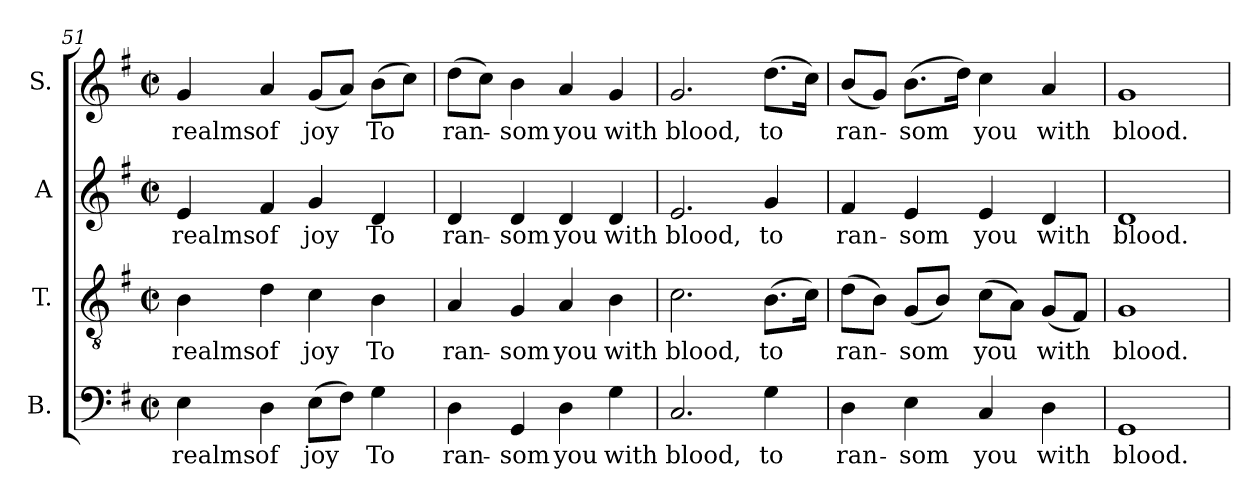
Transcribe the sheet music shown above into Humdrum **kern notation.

**kern	**text	**kern	**text	**kern	**text	**kern	**text
*part4	*part4	*part3	*part3	*part2	*part2	*part1	*part1
*staff4	*staff4	*staff3	*staff3	*staff2	*staff2	*staff1	*staff1
*I"B.	*	*I"T.	*	*I"A	*	*I"S.	*
*I'B.	*	*I'T.	*	*I'A.	*	*I'S.	*
!!LO:PB:g=z
*clefF4	*	*clefGv2	*	*clefG2	*	*clefG2	*
*	*	*ITrd7c12	*	*	*	*	*
*k[f#]	*	*k[f#]	*	*k[f#]	*	*k[f#]	*
*G:	*	*G:	*	*G:	*	*G:	*
*M2/2	*	*M2/2	*	*M2/2	*	*M2/2	*
*met(c|)	*	*met(c|)	*	*met(c|)	*	*met(c|)	*
=51	=51	=51	=51	=51	=51	=51	=51
!	!LO:LY:b:color=#000000	!	!	!	!	!	!
!	!	!	!LO:LY:b:color=#000000	!	!	!	!
!	!	!	!	!	!LO:LY:b:color=#000000	!	!
!	!	!	!	!	!	!	!LO:LY:b:color=#000000
4Ei\	realms	4BBi\	realms	4ei/	realms	4gi/	realms
!	!LO:LY:b:color=#000000	!	!	!	!	!	!
!	!	!	!LO:LY:b:color=#000000	!	!	!	!
!	!	!	!	!	!LO:LY:b:color=#000000	!	!
!	!	!	!	!	!	!	!LO:LY:b:color=#000000
4Di\	of	4Di\	of	4f#i/	of	4ai/	of
!	!LO:LY:b:color=#000000	!	!	!	!	!	!
!	!	!	!LO:LY:b:color=#000000	!	!	!	!
!	!	!	!	!	!LO:LY:b:color=#000000	!	!
!	!	!	!	!	!	!	!LO:LY:b:color=#000000
(8Ei\L	joy	4Ci\	joy	4gi/	joy	(8gi/L	joy
8F#i\J)	.	.	.	.	.	8ai/J)	.
!	!LO:LY:b:color=#000000	!	!	!	!	!	!
!	!	!	!LO:LY:b:color=#000000	!	!	!	!
!	!	!	!	!	!LO:LY:b:color=#000000	!	!
!	!	!	!	!	!	!	!LO:LY:b:color=#000000
4Gi\	To	4BBi\	To	4di/	To	(8bi\L	To
.	.	.	.	.	.	8cci\J)	.
=52	=52	=52	=52	=52	=52	=52	=52
!	!LO:LY:b:color=#000000	!	!	!	!	!	!
!	!	!	!LO:LY:b:color=#000000	!	!	!	!
!	!	!	!	!	!LO:LY:b:color=#000000	!	!
!	!	!	!	!	!	!	!LO:LY:b:color=#000000
4Di\	ran-	4AAi/	ran-	4di/	ran-	(8ddi\L	ran-
.	.	.	.	.	.	8cci\J)	.
!	!LO:LY:b:color=#000000	!	!	!	!	!	!
!	!	!	!LO:LY:b:color=#000000	!	!	!	!
!	!	!	!	!	!LO:LY:b:color=#000000	!	!
!	!	!	!	!	!	!	!LO:LY:b:color=#000000
4GGi/	-som	4GGi/	-som	4di/	-som	4bi\	-som
!	!LO:LY:b:color=#000000	!	!	!	!	!	!
!	!	!	!LO:LY:b:color=#000000	!	!	!	!
!	!	!	!	!	!LO:LY:b:color=#000000	!	!
!	!	!	!	!	!	!	!LO:LY:b:color=#000000
4Di\	you	4AAi/	you	4di/	you	4ai/	you
!	!LO:LY:b:color=#000000	!	!	!	!	!	!
!	!	!	!LO:LY:b:color=#000000	!	!	!	!
!	!	!	!	!	!LO:LY:b:color=#000000	!	!
!	!	!	!	!	!	!	!LO:LY:b:color=#000000
4Gi\	with	4BBi\	with	4di/	with	4gi/	with
=53	=53	=53	=53	=53	=53	=53	=53
!	!LO:LY:b:color=#000000	!	!	!	!	!	!
!	!	!	!LO:LY:b:color=#000000	!	!	!	!
!	!	!	!	!	!LO:LY:b:color=#000000	!	!
!	!	!	!	!	!	!	!LO:LY:b:color=#000000
2.Ci/	blood,	2.Ci\	blood,	2.ei/	blood,	2.gi/	blood,
!	!LO:LY:b:color=#000000	!	!	!	!	!	!
!	!	!	!LO:LY:b:color=#000000	!	!	!	!
!	!	!	!	!	!LO:LY:b:color=#000000	!	!
!	!	!	!	!	!	!	!LO:LY:b:color=#000000
4Gi\	to	(8.BBi\L	to	4gi/	to	(8.ddi\L	to
.	.	16Ci\Jk)	.	.	.	16cci\Jk)	.
=54	=54	=54	=54	=54	=54	=54	=54
!	!LO:LY:b:color=#000000	!	!	!	!	!	!
!	!	!	!LO:LY:b:color=#000000	!	!	!	!
!	!	!	!	!	!LO:LY:b:color=#000000	!	!
!	!	!	!	!	!	!	!LO:LY:b:color=#000000
4Di\	ran-	(8Di\L	ran-	4f#i/	ran-	(8bi/L	ran-
.	.	8BBi\J)	.	.	.	8gi/J)	.
!	!LO:LY:b:color=#000000	!	!	!	!	!	!
!	!	!	!LO:LY:b:color=#000000	!	!	!	!
!	!	!	!	!	!LO:LY:b:color=#000000	!	!
!	!	!	!	!	!	!	!LO:LY:b:color=#000000
4Ei\	-som	(8GGi/L	-som	4ei/	-som	(8.bi\L	-som
.	.	8BBi/J)	.	.	.	.	.
.	.	.	.	.	.	16ddi\Jk)	.
!	!LO:LY:b:color=#000000	!	!	!	!	!	!
!	!	!	!LO:LY:b:color=#000000	!	!	!	!
!	!	!	!	!	!LO:LY:b:color=#000000	!	!
!	!	!	!	!	!	!	!LO:LY:b:color=#000000
4Ci/	you	(8Ci\L	you	4ei/	you	4cci\	you
.	.	8AAi\J)	.	.	.	.	.
!	!LO:LY:b:color=#000000	!	!	!	!	!	!
!	!	!	!LO:LY:b:color=#000000	!	!	!	!
!	!	!	!	!	!LO:LY:b:color=#000000	!	!
!	!	!	!	!	!	!	!LO:LY:b:color=#000000
4Di\	with	(8GGi/L	with	4di/	with	4ai/	with
.	.	8FF#i/J)	.	.	.	.	.
=55	=55	=55	=55	=55	=55	=55	=55
!	!LO:LY:b:color=#000000	!	!	!	!	!	!
!	!	!	!LO:LY:b:color=#000000	!	!	!	!
!	!	!	!	!	!LO:LY:b:color=#000000	!	!
!	!	!	!	!	!	!	!LO:LY:b:color=#000000
1GGi	blood.	1GGi	blood.	1di	blood.	1gi	blood.
=	=	=	=	=	=	=	=
*-	*-	*-	*-	*-	*-	*-	*-
